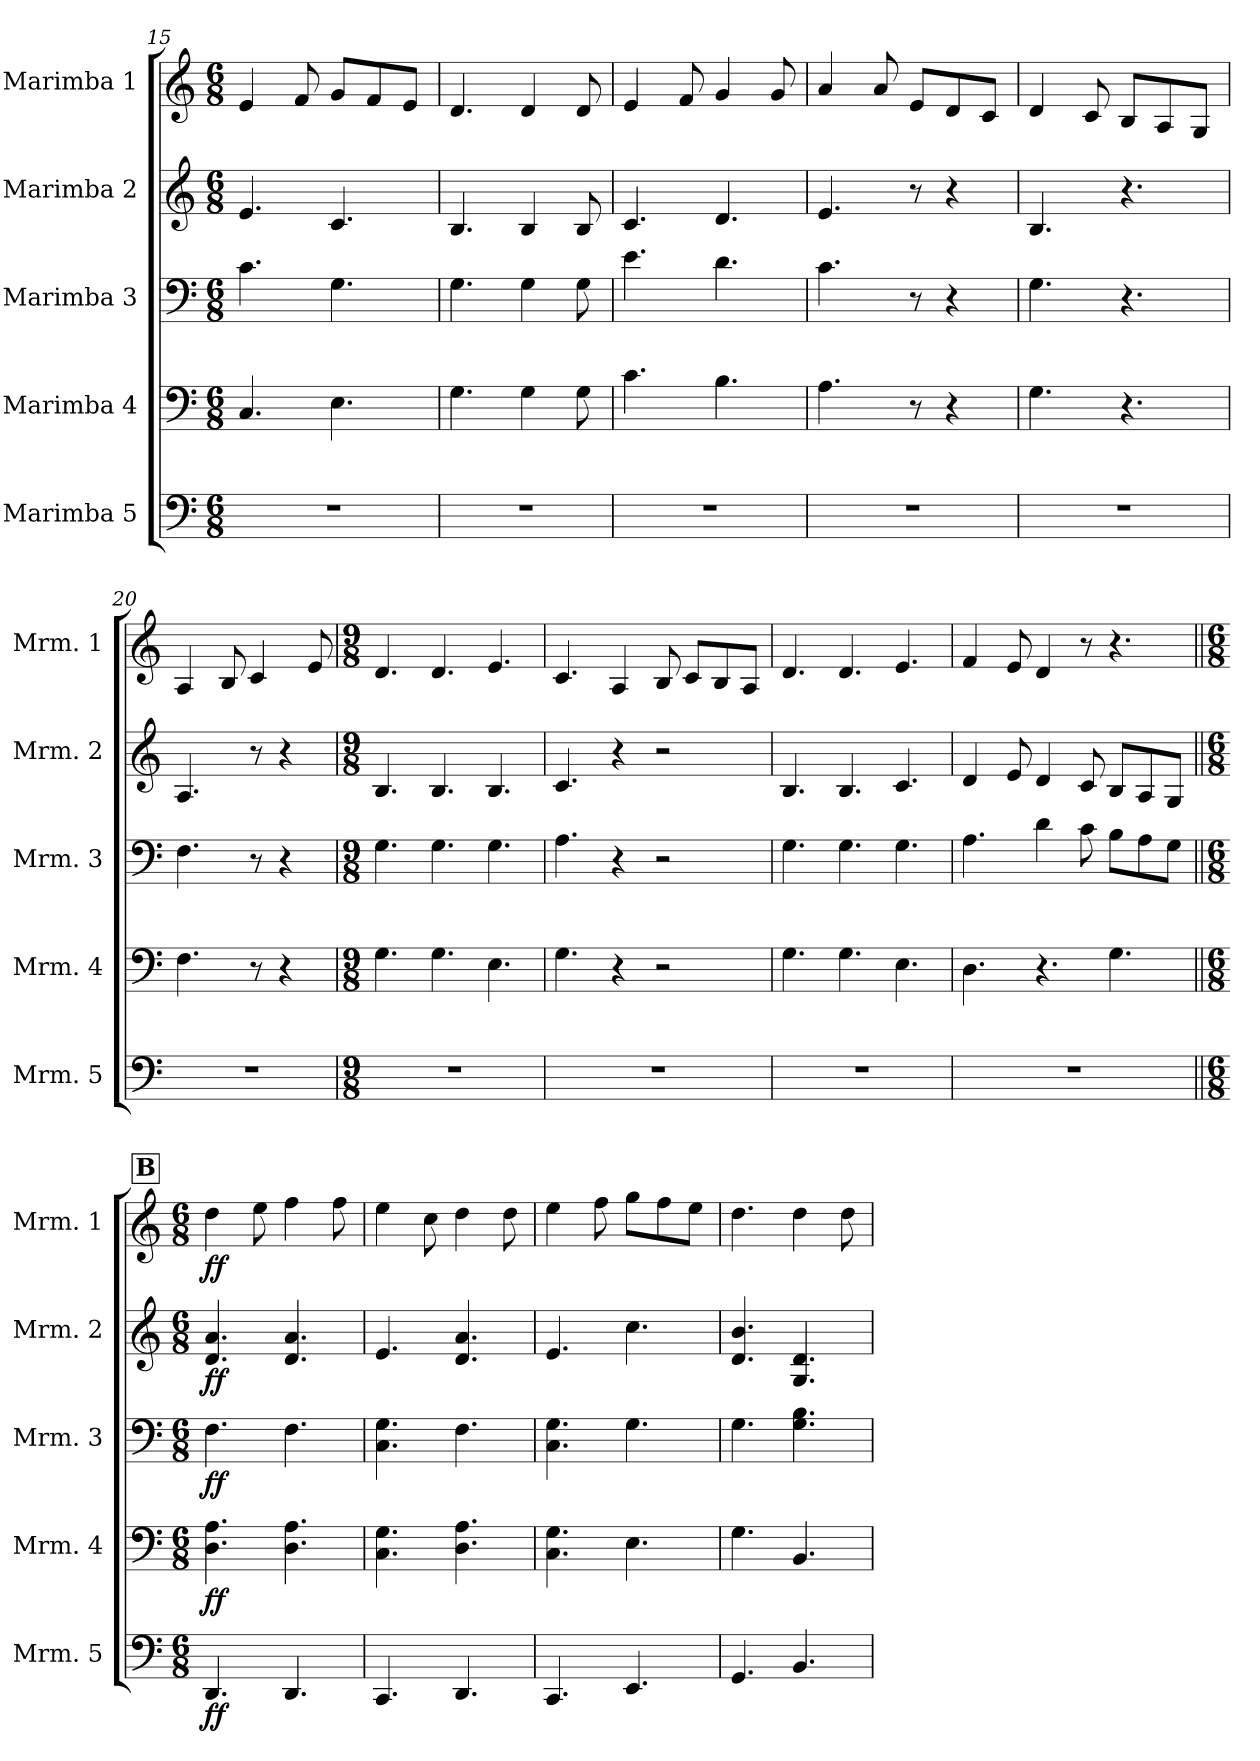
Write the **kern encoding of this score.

**kern	**dynam	**kern	**dynam	**kern	**dynam	**kern	**dynam	**kern	**dynam
*part5	*part5	*part4	*part4	*part3	*part3	*part2	*part2	*part1	*part1
*staff5	*staff5	*staff4	*staff4	*staff3	*staff3	*staff2	*staff2	*staff1	*staff1
*I"Marimba 5	*	*I"Marimba 4	*	*I"Marimba 3	*	*I"Marimba 2	*	*I"Marimba 1	*
*I'Mrm. 5	*	*I'Mrm. 4	*	*I'Mrm. 3	*	*I'Mrm. 2	*	*I'Mrm. 1	*
*clefF4	*	*clefF4	*	*clefF4	*	*clefG2	*	*clefG2	*
*k[]	*	*k[]	*	*k[]	*	*k[]	*	*k[]	*
*M6/8	*	*M6/8	*	*M6/8	*	*M6/8	*	*M6/8	*
=15	=15	=15	=15	=15	=15	=15	=15	=15	=15
2.r	.	4.C/	.	4.c\	.	4.e/	.	4e/	.
.	.	.	.	.	.	.	.	8f/	.
.	.	4.E\	.	4.G\	.	4.c/	.	8g/L	.
.	.	.	.	.	.	.	.	8f/	.
.	.	.	.	.	.	.	.	8e/J	.
=16	=16	=16	=16	=16	=16	=16	=16	=16	=16
2.r	.	4.G\	.	4.G\	.	4.B/	.	4.d/	.
.	.	4G\	.	4G\	.	4B/	.	4d/	.
.	.	8G\	.	8G\	.	8B/	.	8d/	.
=17	=17	=17	=17	=17	=17	=17	=17	=17	=17
2.r	.	4.c\	.	4.e\	.	4.c/	.	4e/	.
.	.	.	.	.	.	.	.	8f/	.
.	.	4.B\	.	4.d\	.	4.d/	.	4g/	.
.	.	.	.	.	.	.	.	8g/	.
=18	=18	=18	=18	=18	=18	=18	=18	=18	=18
2.r	.	4.A\	.	4.c\	.	4.e/	.	4a/	.
.	.	.	.	.	.	.	.	8a/	.
.	.	8r	.	8r	.	8r	.	8e/L	.
.	.	4r	.	4r	.	4r	.	8d/	.
.	.	.	.	.	.	.	.	8c/J	.
=19	=19	=19	=19	=19	=19	=19	=19	=19	=19
2.r	.	4.G\	.	4.G\	.	4.B/	.	4d/	.
.	.	.	.	.	.	.	.	8c/	.
.	.	4.r	.	4.r	.	4.r	.	8B/L	.
.	.	.	.	.	.	.	.	8A/	.
.	.	.	.	.	.	.	.	8G/J	.
=20	=20	=20	=20	=20	=20	=20	=20	=20	=20
2.r	.	4.F\	.	4.F\	.	4.A/	.	4A/	.
.	.	.	.	.	.	.	.	8B/	.
.	.	8r	.	8r	.	8r	.	4c/	.
.	.	4r	.	4r	.	4r	.	.	.
.	.	.	.	.	.	.	.	8e/	.
!!LO:LB:g=z
=21	=21	=21	=21	=21	=21	=21	=21	=21	=21
*M9/8	*	*M9/8	*	*M9/8	*	*M9/8	*	*M9/8	*
8%9r	.	4.G\	.	4.G\	.	4.B/	.	4.d/	.
.	.	4.G\	.	4.G\	.	4.B/	.	4.d/	.
.	.	4.E\	.	4.G\	.	4.B/	.	4.e/	.
=22	=22	=22	=22	=22	=22	=22	=22	=22	=22
8%9r	.	4.G\	.	4.A\	.	4.c/	.	4.c/	.
.	.	4r	.	4r	.	4r	.	4A/	.
.	.	2r	.	2r	.	2r	.	8B/	.
.	.	.	.	.	.	.	.	8c/L	.
.	.	.	.	.	.	.	.	8B/	.
.	.	.	.	.	.	.	.	8A/J	.
=23	=23	=23	=23	=23	=23	=23	=23	=23	=23
8%9r	.	4.G\	.	4.G\	.	4.B/	.	4.d/	.
.	.	4.G\	.	4.G\	.	4.B/	.	4.d/	.
.	.	4.E\	.	4.G\	.	4.c/	.	4.e/	.
=24	=24	=24	=24	=24	=24	=24	=24	=24	=24
8%9r	.	4.D\	.	4.A\	.	4d/	.	4f/	.
.	.	.	.	.	.	8e/	.	8e/	.
.	.	4.r	.	4d\	.	4d/	.	4d/	.
.	.	.	.	8c\	.	8c/	.	8r	.
.	.	4.G\	.	8B\L	.	8B/L	.	4.r	.
.	.	.	.	8A\	.	8A/	.	.	.
.	.	.	.	8G\J	.	8G/J	.	.	.
!!LO:REH:place=s1:a:B:fs=14:t=B
=25||	=25||	=25||	=25||	=25||	=25||	=25||	=25||	=25||	=25||
*M6/8	*	*M6/8	*	*M6/8	*	*M6/8	*	*M6/8	*
!	!LO:DY:b	!	!LO:DY:b	!	!LO:DY:b	!	!LO:DY:b	!	!LO:DY:b
4.DD/	ff	4.D\ 4.A\	ff	4.F\	ff	4.d/ 4.a/	ff	4dd\	ff
.	.	.	.	.	.	.	.	8ee\	.
4.DD/	.	4.D\ 4.A\	.	4.F\	.	4.d/ 4.a/	.	4ff\	.
.	.	.	.	.	.	.	.	8ff\	.
=26	=26	=26	=26	=26	=26	=26	=26	=26	=26
4.CC/	.	4.C\ 4.G\	.	4.C\ 4.G\	.	4.e/	.	4ee\	.
.	.	.	.	.	.	.	.	8cc\	.
4.DD/	.	4.D\ 4.A\	.	4.F\	.	4.d/ 4.a/	.	4dd\	.
.	.	.	.	.	.	.	.	8dd\	.
!!LO:LB:g=z
=27	=27	=27	=27	=27	=27	=27	=27	=27	=27
4.CC/	.	4.C\ 4.G\	.	4.C\ 4.G\	.	4.e/	.	4ee\	.
.	.	.	.	.	.	.	.	8ff\	.
4.EE/	.	4.E\	.	4.G\	.	4.cc\	.	8gg\L	.
.	.	.	.	.	.	.	.	8ff\	.
.	.	.	.	.	.	.	.	8ee\J	.
=28	=28	=28	=28	=28	=28	=28	=28	=28	=28
4.GG/	.	4.G\	.	4.G\	.	4.d/ 4.b/	.	4.dd\	.
4.BB/	.	4.BB/	.	4.G\ 4.B\	.	4.G/ 4.d/	.	4dd\	.
.	.	.	.	.	.	.	.	8dd\	.
=	=	=	=	=	=	=	=	=	=
*-	*-	*-	*-	*-	*-	*-	*-	*-	*-
